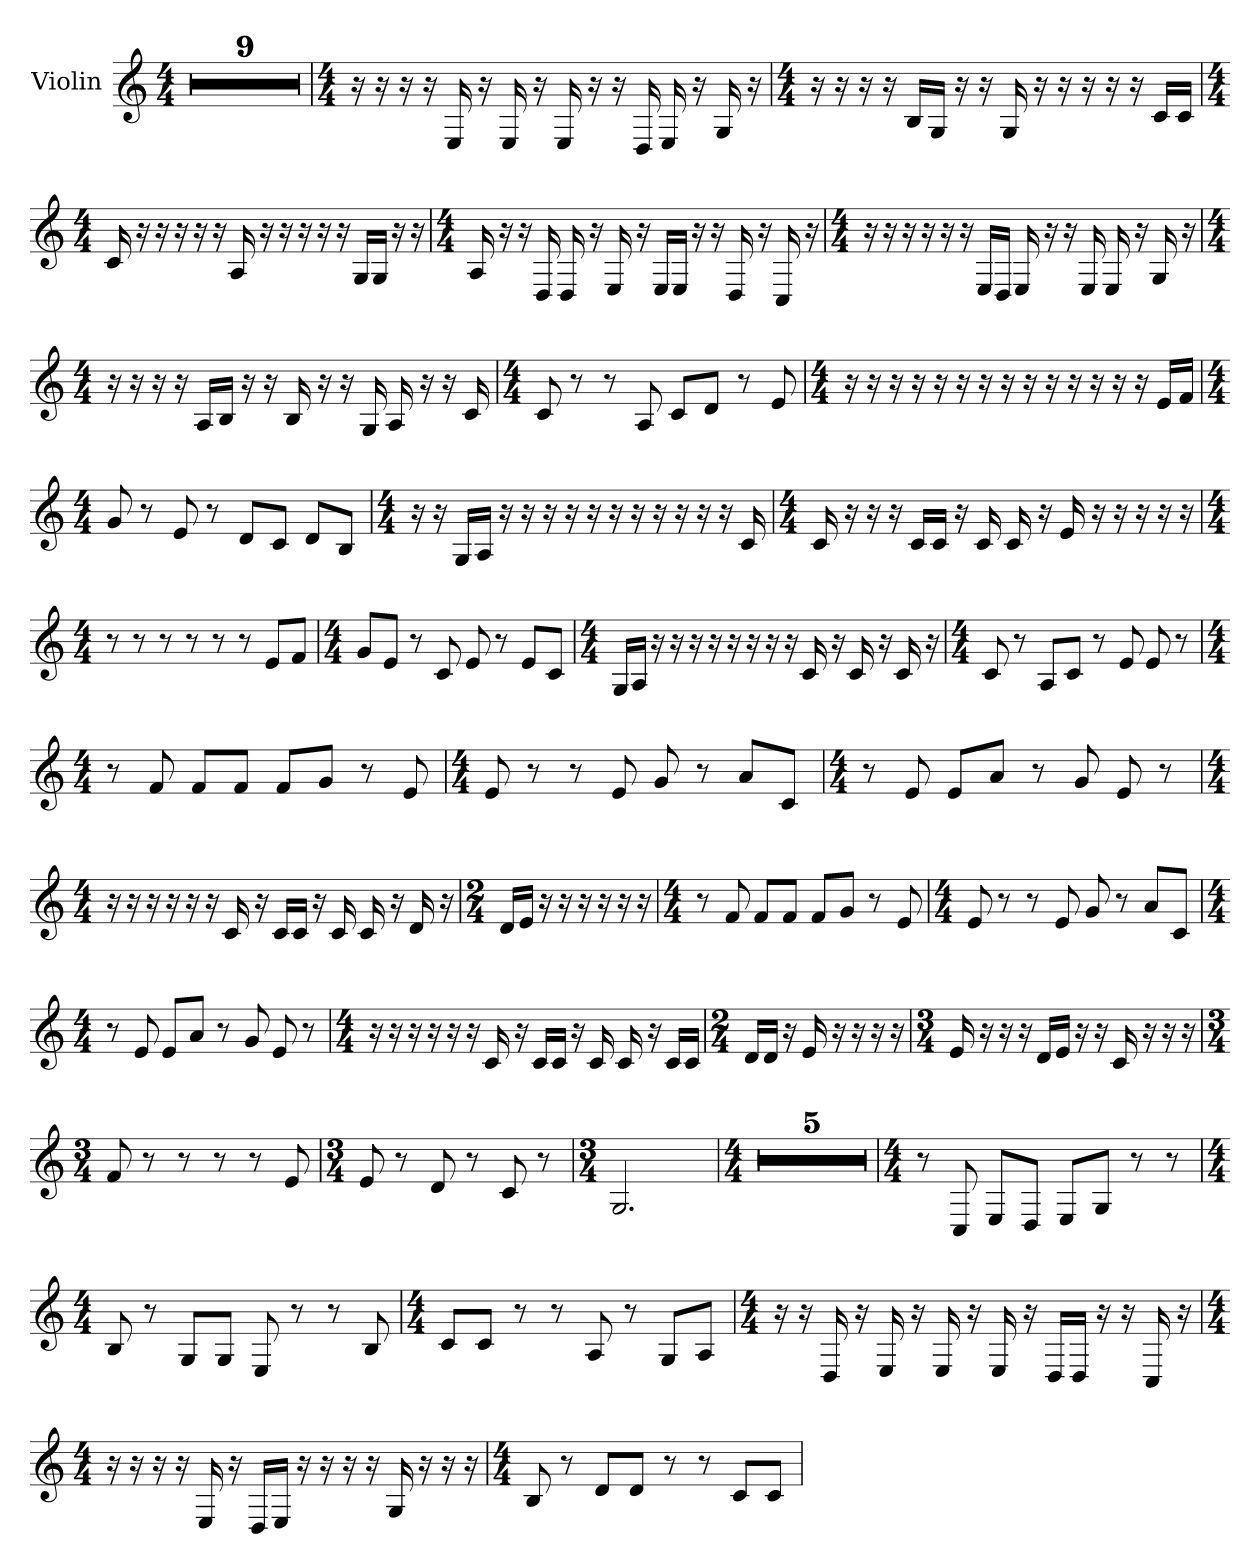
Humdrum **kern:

**kern
*part1
*staff1
*I"Violin
*I'Vln
*M4/4
=
1r
=
*M4/4
1r
=
*M4/4
1r
=
*M4/4
1r
=
*M4/4
1r
=
*M4/4
1r
=
*M4/4
1r
=
*M4/4
1r
=
*M4/4
1r
=
*M4/4
16r
16r
16r
16r
16E
16r
16E
16r
16E
16r
16r
16D
16E
16r
16G
16r
=
*M4/4
16r
16r
16r
16r
16BLL
16GJJ
16r
16r
16G
16r
16r
16r
16r
16r
16cLL
16cJJ
=
*M4/4
16c
16r
16r
16r
16r
16r
16A
16r
16r
16r
16r
16r
16GLL
16GJJ
16r
16r
=
*M4/4
16A
16r
16r
16D
16D
16r
16E
16r
16ELL
16EJJ
16r
16r
16D
16r
16C
16r
=
*M4/4
16r
16r
16r
16r
16r
16r
16ELL
16DJJ
16E
16r
16r
16E
16E
16r
16G
16r
=
*M4/4
16r
16r
16r
16r
16ALL
16BJJ
16r
16r
16B
16r
16r
16G
16A
16r
16r
16c
=
*M4/4
8c
8r
8r
8A
8cL
8dJ
8r
8e
=
*M4/4
16r
16r
16r
16r
16r
16r
16r
16r
16r
16r
16r
16r
16r
16r
16eLL
16fJJ
=
*M4/4
8g
8r
8e
8r
8dL
8cJ
8dL
8BJ
=
*M4/4
16r
16r
16GLL
16AJJ
16r
16r
16r
16r
16r
16r
16r
16r
16r
16r
16r
16c
=
*M4/4
16c
16r
16r
16r
16cLL
16cJJ
16r
16c
16c
16r
16e
16r
16r
16r
16r
16r
=
*M4/4
8r
8r
8r
8r
8r
8r
8eL
8fJ
=
*M4/4
8gL
8eJ
8r
8c
8e
8r
8eL
8cJ
=
*M4/4
16GLL
16AJJ
16r
16r
16r
16r
16r
16r
16r
16r
16c
16r
16c
16r
16c
16r
=
*M4/4
8c
8r
8AL
8cJ
8r
8e
8e
8r
=
*M4/4
8r
8f
8fL
8fJ
8fL
8gJ
8r
8e
=
*M4/4
8e
8r
8r
8e
8g
8r
8aL
8cJ
=
*M4/4
8r
8e
8eL
8aJ
8r
8g
8e
8r
=
*M4/4
16r
16r
16r
16r
16r
16r
16c
16r
16cLL
16cJJ
16r
16c
16c
16r
16d
16r
=
*M2/4
16dLL
16eJJ
16r
16r
16r
16r
16r
16r
=
*M4/4
8r
8f
8fL
8fJ
8fL
8gJ
8r
8e
=
*M4/4
8e
8r
8r
8e
8g
8r
8aL
8cJ
=
*M4/4
8r
8e
8eL
8aJ
8r
8g
8e
8r
=
*M4/4
16r
16r
16r
16r
16r
16r
16c
16r
16cLL
16cJJ
16r
16c
16c
16r
16cLL
16cJJ
=
*M2/4
16dLL
16dJJ
16r
16e
16r
16r
16r
16r
=
*M3/4
16e
16r
16r
16r
16dLL
16eJJ
16r
16r
16c
16r
16r
16r
=
*M3/4
8f
8r
8r
8r
8r
8e
=
*M3/4
8e
8r
8d
8r
8c
8r
=
*M3/4
2.G
=
*M4/4
1r
=
*M4/4
1r
=
*M4/4
1r
=
*M4/4
1r
=
*M4/4
1r
=
*M4/4
8r
8C
8EL
8DJ
8EL
8GJ
8r
8r
=
*M4/4
8B
8r
8GL
8GJ
8E
8r
8r
8B
=
*M4/4
8cL
8cJ
8r
8r
8A
8r
8GL
8AJ
=
*M4/4
16r
16r
16D
16r
16E
16r
16E
16r
16E
16r
16DLL
16DJJ
16r
16r
16C
16r
=
*M4/4
16r
16r
16r
16r
16E
16r
16DLL
16EJJ
16r
16r
16r
16r
16G
16r
16r
16r
=
*M4/4
8B
8r
8dL
8dJ
8r
8r
8cL
8cJ
=
*-
